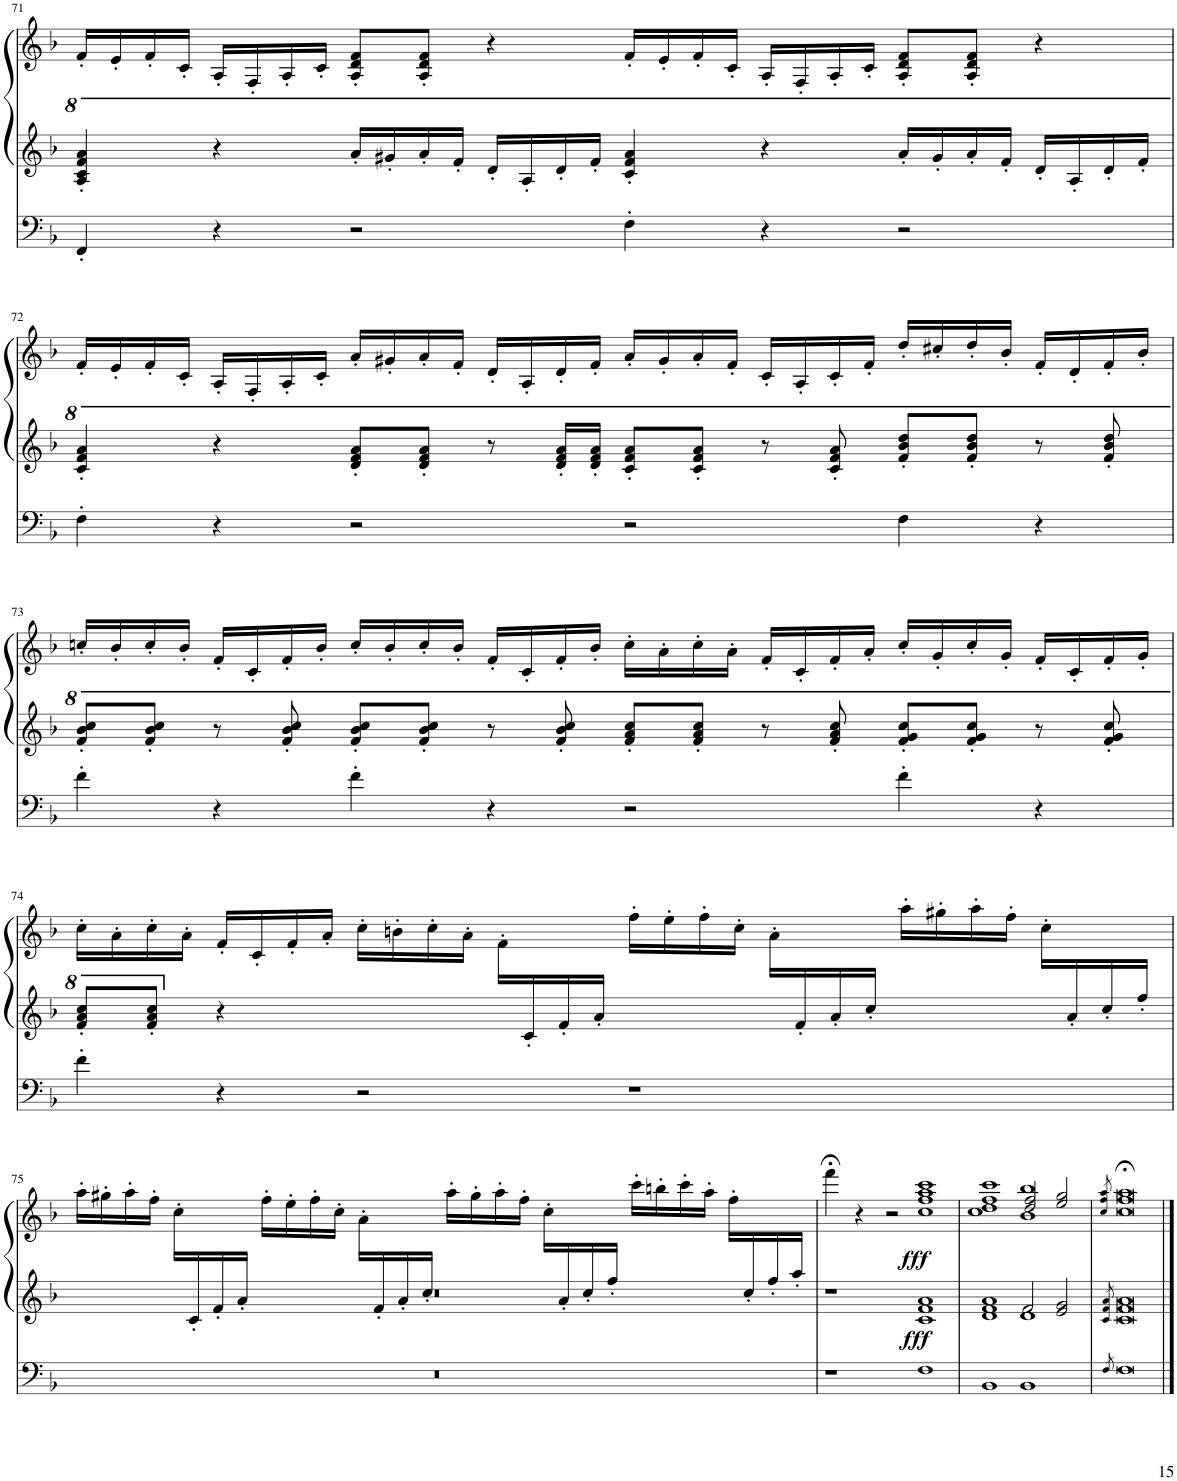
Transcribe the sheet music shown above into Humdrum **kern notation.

**kern	**kern	**kern	**dynam
*part1	*part1	*part1	*part1
*staff3	*staff2	*staff1	*staff1/2/3
*I"Pipe Organ	*	*	*
*I'Org.	*	*	*
!!LO:PB:g=z
*clefF4	*clefG2	*clefG2	*
*k[b-]	*k[b-]	*k[b-]	*
*M4/2	*M4/2	*M4/2	*
=71	=71	=71	=71
4FF'/	4a/' 4cc/' 4ff/' 4aa/'	16f'/LL	.
.	.	16e'/	.
.	.	16f'/	.
.	.	16c'/JJ	.
4r	4r	16A'/LL	.
.	.	16F'/	.
.	.	16A'/	.
.	.	16c'/JJ	.
2r	16aa'/LL	8A/' 8d/' 8f/'L	.
.	16gg#X'/	.	.
.	16aa'/	8A/' 8d/' 8f/'J	.
.	16ff'/JJ	.	.
.	16dd'/LL	4r	.
.	16a'/	.	.
.	16dd'/	.	.
.	16ff'/JJ	.	.
4F'\	4cc/' 4ff/' 4aa/'	16f'/LL	.
.	.	16e'/	.
.	.	16f'/	.
.	.	16c'/JJ	.
4r	4r	16A'/LL	.
.	.	16F'/	.
.	.	16A'/	.
.	.	16c'/JJ	.
2r	16aa'/LL	8A/' 8d/' 8f/'L	.
.	16gg#'/	.	.
.	16aa'/	8A/' 8d/' 8f/'J	.
.	16ff'/JJ	.	.
.	16dd'/LL	4r	.
.	16a'/	.	.
.	16dd'/	.	.
.	16ff'/JJ	.	.
!!LO:LB:g=z
=72	=72	=72	=72
4F'\	4cc/' 4ff/' 4aa/'	16f'/LL	.
.	.	16e'/	.
.	.	16f'/	.
.	.	16c'/JJ	.
4r	4r	16A'/LL	.
.	.	16F'/	.
.	.	16A'/	.
.	.	16c'/JJ	.
2r	8dd/' 8ff/' 8aa/'L	16a'/LL	.
.	.	16g#X'/	.
.	8dd/' 8ff/' 8aa/'J	16a'/	.
.	.	16f'/JJ	.
.	8r	16d'/LL	.
.	.	16A'/	.
.	16dd/' 16ff/' 16aa/'LL	16d'/	.
.	16dd/' 16ff/' 16aa/'JJ	16f'/JJ	.
2r	8cc/' 8ff/' 8aa/'L	16a'/LL	.
.	.	16g#'/	.
.	8cc/' 8ff/' 8aa/'J	16a'/	.
.	.	16f'/JJ	.
.	8r	16c'/LL	.
.	.	16A'/	.
.	8cc/' 8ff/' 8aa/'	16c'/	.
.	.	16f'/JJ	.
4F\	8ff/' 8bb-/' 8ddd/'L	16dd'/LL	.
.	.	16cc#X'/	.
.	8ff/' 8bb-/' 8ddd/'J	16dd'/	.
.	.	16b-'/JJ	.
4r	8r	16f'/LL	.
.	.	16d'/	.
.	8ff/' 8bb-/' 8ddd/'	16f'/	.
.	.	16b-'/JJ	.
!!LO:LB:g=z
=73	=73	=73	=73
4f'\	8ff/' 8bb-/' 8ccc/'L	16ccn'/LL	.
.	.	16b-'/	.
.	8ff/' 8bb-/' 8ccc/'J	16cc'/	.
.	.	16b-'/JJ	.
4r	8r	16f'/LL	.
.	.	16c'/	.
.	8ff/' 8bb-/' 8ccc/'	16f'/	.
.	.	16b-'/JJ	.
4f'\	8ff/' 8bb-/' 8ccc/'L	16cc'/LL	.
.	.	16b-'/	.
.	8ff/' 8bb-/' 8ccc/'J	16cc'/	.
.	.	16b-'/JJ	.
4r	8r	16f'/LL	.
.	.	16c'/	.
.	8ff/' 8bb-/' 8ccc/'	16f'/	.
.	.	16b-'/JJ	.
2r	8ff/' 8aa/' 8ccc/'L	16cc'\LL	.
.	.	16a'\	.
.	8ff/' 8aa/' 8ccc/'J	16cc'\	.
.	.	16a'\JJ	.
.	8r	16f'/LL	.
.	.	16c'/	.
.	8ff/' 8aa/' 8ccc/'	16f'/	.
.	.	16a'/JJ	.
4f'\	8ff/' 8gg/' 8ccc/'L	16cc'/LL	.
.	.	16g'/	.
.	8ff/' 8gg/' 8ccc/'J	16cc'/	.
.	.	16g'/JJ	.
4r	8r	16f'/LL	.
.	.	16c'/	.
.	8ff/' 8gg/' 8ccc/'	16f'/	.
.	.	16g'/JJ	.
!!LO:LB:g=z
=74	=74	=74	=74
*	*^	*	*
4f'\	16ryy	8ff/' 8aa/' 8ccc/'L	16cc'\LL	.
.	.	.	16a'\	.
.	.	8ff/' 8aa/' 8ccc/'J	16cc'\	.
.	.	.	16a'\JJ	.
4r	.	4r	16f'/LL	.
.	.	.	16c'/	.
.	.	.	16f'/	.
.	.	.	16a'/JJ	.
2r	.	2ryy	16cc'\LL	.
.	.	.	16bn'\	.
.	.	.	16cc'\	.
.	.	.	16a'\JJ	.
.	.	.	16f'\LL	.
.	16c'/	.	8.ryy	.
.	16f'/	.	.	.
.	16a'/JJ	.	.	.
1r	16ryy	1ryy	16ff'\LL	.
.	.	.	16ee'\	.
.	.	.	16ff'\	.
.	.	.	16cc'\JJ	.
.	.	.	16a'\LL	.
.	16f'/	.	8.ryy	.
.	16a'/	.	.	.
.	16cc'/JJ	.	.	.
.	16ryy	.	16aa'\LL	.
.	.	.	16gg#X'\	.
.	.	.	16aa'\	.
.	.	.	16ff'\JJ	.
.	.	.	16cc'\LL	.
.	16a'/	.	8.ryy	.
.	16cc'/	.	.	.
.	16ff'/JJ	.	.	.
!!LO:LB:g=z
=75	=75	=75	=75	=75
0r	16ryy	0r	16aa'\LL	.
.	.	.	16gg#X'\	.
.	.	.	16aa'\	.
.	.	.	16ff'\JJ	.
.	.	.	16cc'\LL	.
.	16c'/	.	8.ryy	.
.	16f'/	.	.	.
.	16a'/JJ	.	.	.
.	16ryy	.	16ff'\LL	.
.	.	.	16ee'\	.
.	.	.	16ff'\	.
.	.	.	16cc'\JJ	.
.	.	.	16a'\LL	.
.	16f'/	.	8.ryy	.
.	16a'/	.	.	.
.	16cc'/JJ	.	.	.
.	16ryy	.	16aa'\LL	.
.	.	.	16gg#'\	.
.	.	.	16aa'\	.
.	.	.	16ff'\JJ	.
.	.	.	16cc'\LL	.
.	16a'/	.	8.ryy	.
.	16cc'/	.	.	.
.	16ff'/JJ	.	.	.
.	16ryy	.	16ccc'\LL	.
.	.	.	16bbn'\	.
.	.	.	16ccc'\	.
.	.	.	16aa'\JJ	.
.	.	.	16ff'\LL	.
.	16cc'/	.	8.ryy	.
.	16ff'/	.	.	.
.	16aa'/JJ	.	.	.
*	*v	*v	*	*
=76	=76	=76	=76
1r	1r	4fff;<\	.
.	.	4r	.
.	.	2r	.
!	!	!	!LO:DY:a=3
!	!	!	!LO:DY:n=1:b
1F	1c 1f 1a	1cc 1ff 1aa 1ccc	fff fff
=77	=77	=77	=77
*	*^	*^	*
1BB-	1d 1f 1a	1ryy	1cc 1dd 1ff 1ccc	1ryy	.
1BB-	2f/	1d	1b- 1bb-	2dd/ 2ff/	.
.	2e/ 2g/	.	.	2ee/ 2gg/	.
*	*v	*v	*	*	*
*	*	*v	*v	*
=78	=78	=78	=78
8qF/	8qc/ 8qf/ 8qa/	8qcc/ 8qff/ 8qaa/	.
0F	0c 0f 0a	0cc;< 0ff;< 0aa;<	.
==	==	==	==
*-	*-	*-	*-
